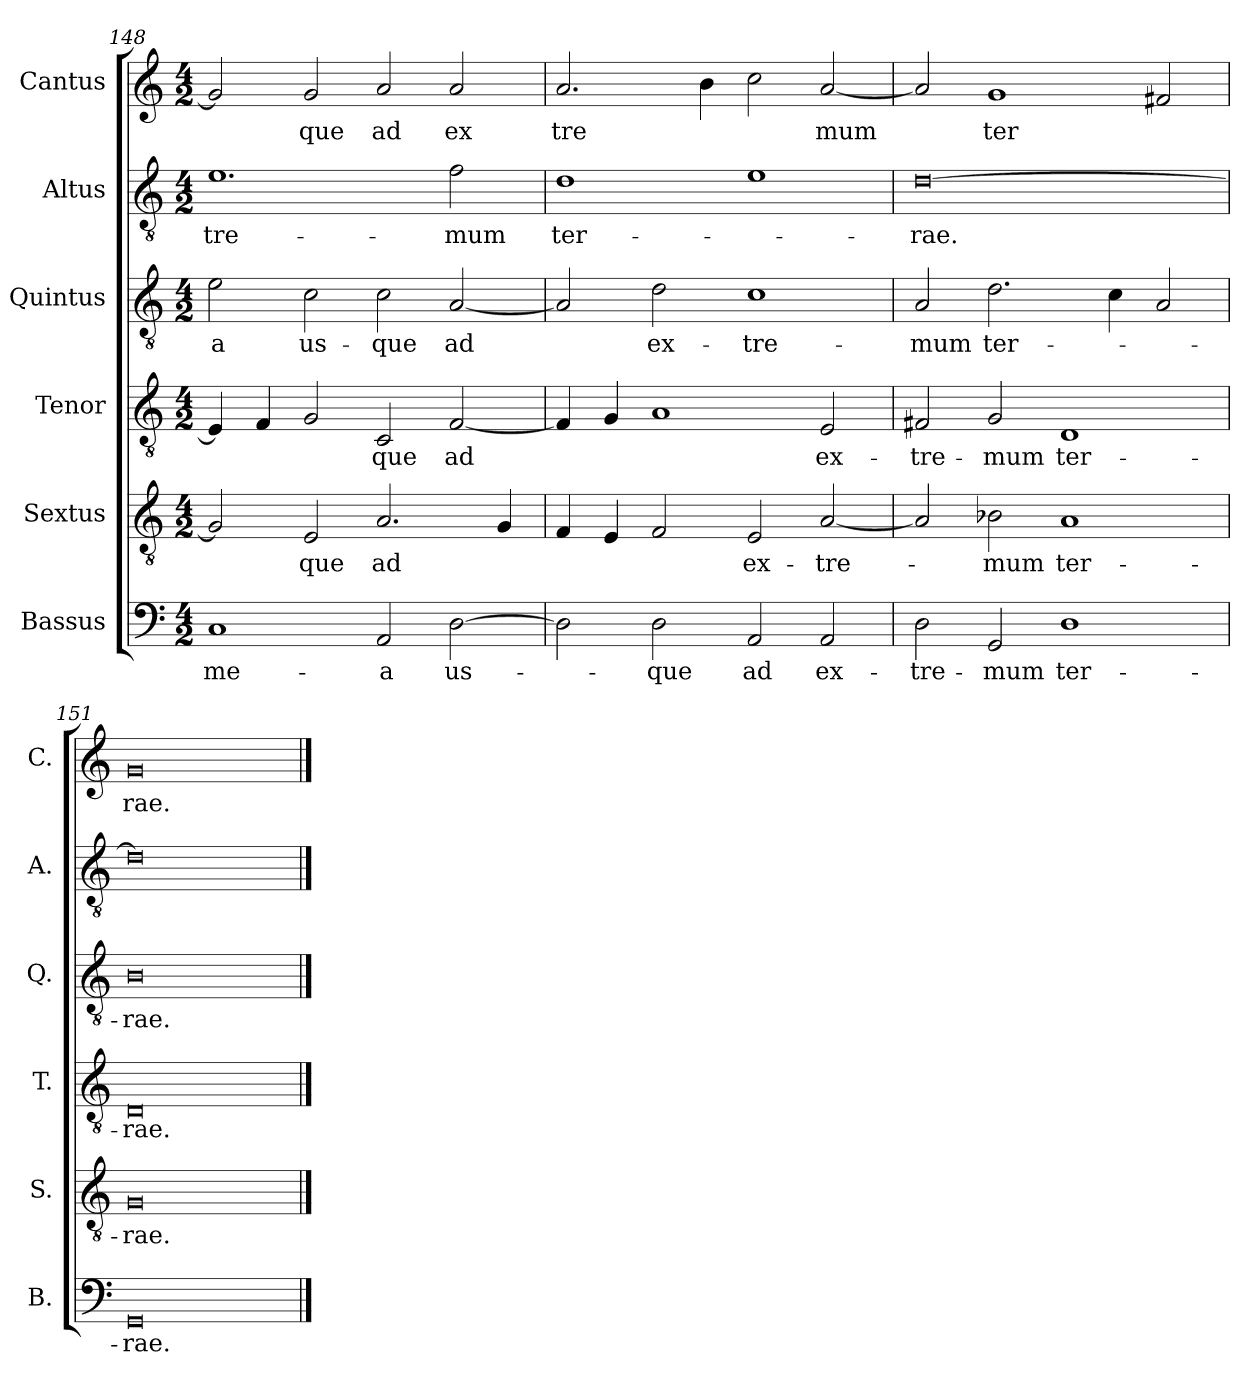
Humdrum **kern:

**kern	**text	**kern	**text	**kern	**text	**kern	**text	**kern	**text	**kern	**text
*part6	*part6	*part5	*part5	*part4	*part4	*part3	*part3	*part2	*part2	*part1	*part1
*staff6	*staff6	*staff5	*staff5	*staff4	*staff4	*staff3	*staff3	*staff2	*staff2	*staff1	*staff1
*I"Bassus	*	*I"Sextus	*	*I"Tenor	*	*I"Quintus	*	*I"Altus	*	*I"Cantus	*
*I'B.	*	*I'S.	*	*I'T.	*	*I'Q.	*	*I'A.	*	*I'C.	*
!!LO:LB:g=z
*clefF4	*	*clefGv2	*	*clefGv2	*	*clefGv2	*	*clefGv2	*	*clefG2	*
*k[]	*	*k[]	*	*k[]	*	*k[]	*	*k[]	*	*k[]	*
*M4/2	*	*M4/2	*	*M4/2	*	*M4/2	*	*M4/2	*	*M4/2	*
=148	=148	=148	=148	=148	=148	=148	=148	=148	=148	=148	=148
1C	me-	2G/]	.	4E/]	.	2e\	-a	1.e	-tre-	2g/]	.
.	.	.	.	4F/	.	.	.	.	.	.	.
.	.	2E/	-que	2G/	.	2c\	us-	.	.	2g/	-que
2AA/	-a	2.A/	ad	2C/	-que	2c\	-que	.	.	2a/	ad
[2D\	us-	.	.	[2F/	ad	[2A/	ad	2f\	-mum	2a/	ex
.	.	4G/	.	.	.	.	.	.	.	.	.
=149	=149	=149	=149	=149	=149	=149	=149	=149	=149	=149	=149
2D\]	.	4F/	.	4F/]	.	2A/]	.	1d	ter-	2.a/	tre
.	.	4E/	.	4G/	.	.	.	.	.	.	.
2D\	-que	2F/	.	1A	.	2d\	ex-	.	.	.	.
.	.	.	.	.	.	.	.	.	.	4b\	.
2AA/	ad	2E/	ex-	.	.	1c	-tre-	1e	.	2cc\	.
2AA/	ex-	[2A/	-tre-	2E/	ex-	.	.	.	.	[2a/	mum
=150	=150	=150	=150	=150	=150	=150	=150	=150	=150	=150	=150
2D\	-tre-	2A/]	.	2F#X/	-tre-	2A/	-mum	[0d	-rae.	2a/]	.
2GG/	-mum	2B-X\	-mum	2G/	-mum	2.d\	ter-	.	.	1g	ter
1D	ter-	1A	ter-	1D	ter-	.	.	.	.	.	.
.	.	.	.	.	.	4c\	.	.	.	.	.
.	.	.	.	.	.	2A/	.	.	.	2f#X/	.
=151	=151	=151	=151	=151	=151	=151	=151	=151	=151	=151	=151
0GG	-rae.	0G	-rae.	0D	-rae.	0B	-rae.	0d]	.	0g	rae.
==	==	==	==	==	==	==	==	==	==	==	==
*-	*-	*-	*-	*-	*-	*-	*-	*-	*-	*-	*-
